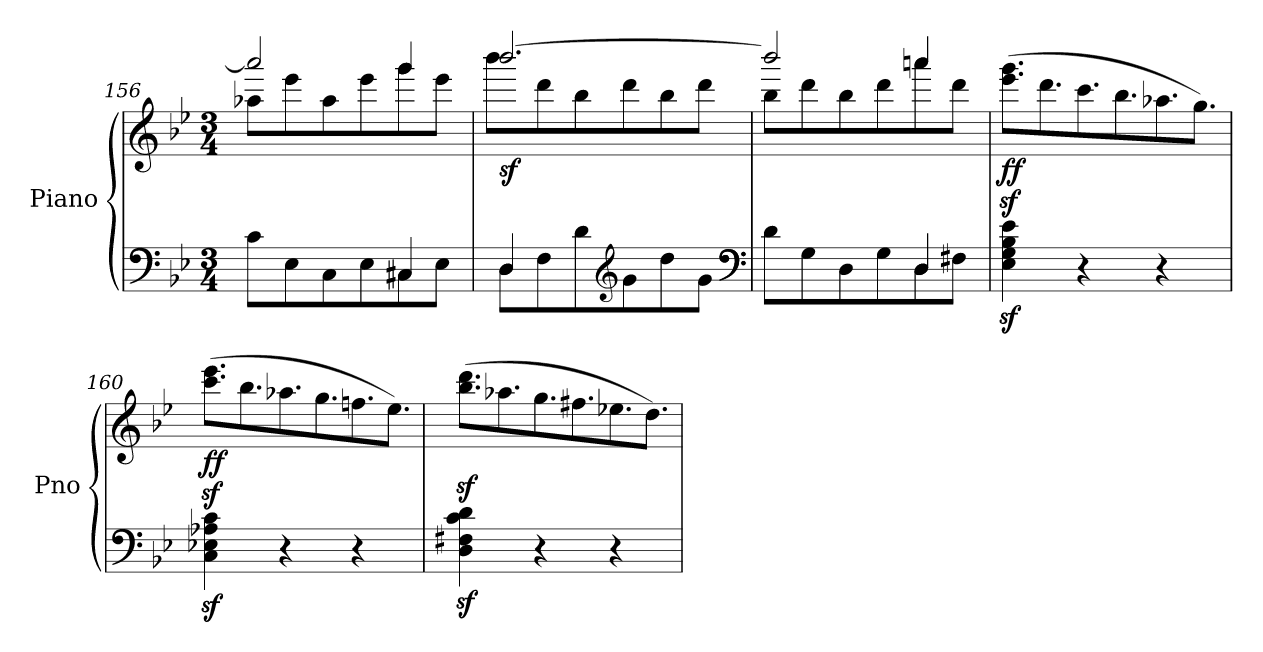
**kern	**kern	**dynam
*part1	*part1	*part1
*staff2	*staff1	*staff1/2
*I"Piano	*	*
*I'Pno	*	*
*clefF4	*clefG2	*
*k[b-e-]	*k[b-e-]	*
*B-:	*B-:	*
*M3/4	*M3/4	*
=156	=156	=156
*^	*^	*
8c\L	2ryy	2aaa-/]	8aa-X\L	.
8E-\	.	.	8eee-\	.
8C\	.	.	8aa-\	.
8E-\	.	.	8eee-\	.
8C#\	4C#X/	4ggg/	8ggg\	.
8E-\J	.	.	8eee-\J	.
!!LO:LB:g=z	!!
=157	=157	=157	=157	=157
!	!	!	!	!LO:DY:b
8D\L	4D/	[2.bbb-/	8bbb-\L	sf
8F\	.	.	8ddd\	.
8d\	2ryy	.	8bb-\	.
*clefG2	*	*	*	*
8g\	.	.	8ddd\	.
8dd\	.	.	8bb-\	.
8g\J	.	.	8ddd\J	.
*clefF4	*	*	*	*
=158	=158	=158	=158	=158
8d\L	2ryy	2bbb-/]	8bb-\L	.
8G\	.	.	8ddd\	.
8D\	.	.	8bb-\	.
8G\	.	.	8ddd\	.
8D\	4D/	4aaan/	8aaa\	.
8F#X\J	.	.	8ddd\J	.
*v	*v	*	*	*
*	*v	*v	*
=159	=159	=159
*	*Xtuplet	*
*	*^	*
!	!	!	!LO:DY:b
*	*v	*v	*
4E-\z< 4G\z< 4B-\z< 4e-\z<	(12.eee-\z> 12.ggg\z>L	ff
.	12.ddd\	.
4r	12.ccc\	.
.	12.bb-\	.
4r	12.aa-X\	.
.	12.gg\J)	.
=160	=160	=160
!	!	!LO:DY:b
4C\z< 4E-X\z< 4A-X\z< 4c\z<	(12.ccc\z> 12.eee-\z>L	ff
.	12.bb-\	.
4r	12.aa-X\	.
.	12.gg\	.
4r	12.ffn\	.
.	12.ee-\J)	.
=161	=161	=161
4D\z< 4F#X\z< 4c\z< 4d\z<	(12.bb-\z< 12.ddd\z<L	.
.	12.aa-X\	.
4r	12.gg\	.
.	12.ff#X\	.
4r	12.ee-X\	.
.	12.dd\J)	.
=	=	=
*-	*-	*-
